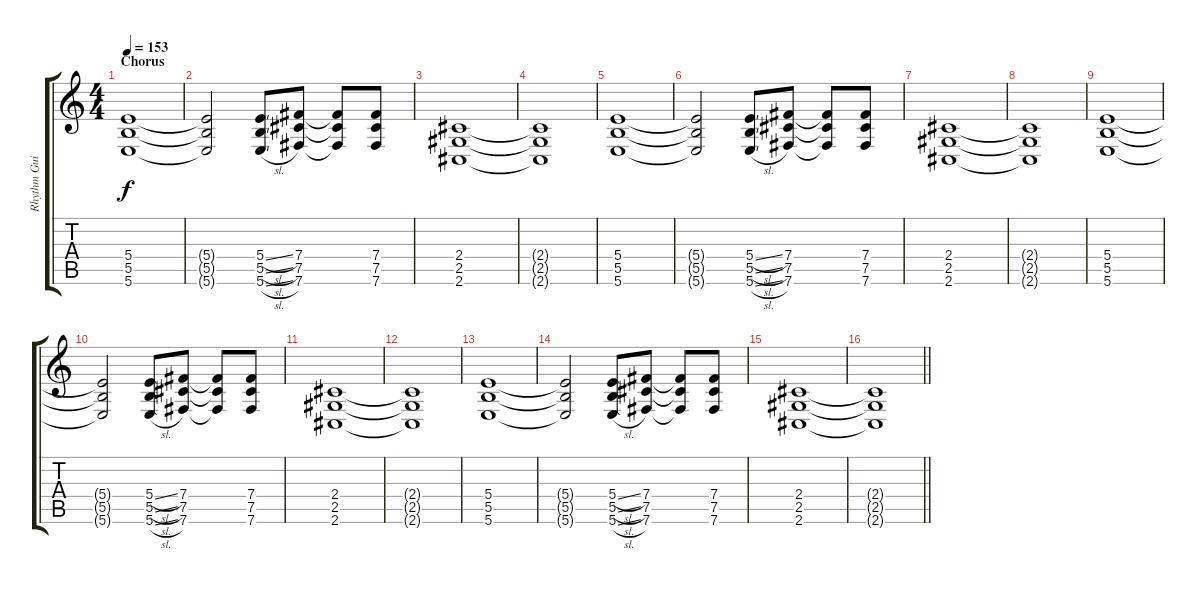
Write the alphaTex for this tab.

\track ("Rhythm Guitar" "Rhythm Gui") {instrument distortionguitar}
\staff {score tabs}
\tuning (Db4 Ab3 E3 B2 Gb2 B1) {hide}
\ts (4 4)
\section ("" "Chorus")
\tempo 153
\clef g2
\ks c
(5.4 5.5 5.6).1{dy f volume 16 instrument distortionguitar} |
(5.4{t} 5.5{t} 5.6{t}).2 (5.4{sl} 5.5{sl} 5.6{sl}).8 (7.4 7.5 7.6).8 (7.4{t} 7.5{t} 7.6{t}).8 (7.4 7.5 7.6).8 |
(2.4 2.5 2.6).1 |
(2.4{t} 2.5{t} 2.6{t}).1 |
(5.4 5.5 5.6).1 |
(5.4{t} 5.5{t} 5.6{t}).2 (5.4{sl} 5.5{sl} 5.6{sl}).8 (7.4 7.5 7.6).8 (7.4{t} 7.5{t} 7.6{t}).8 (7.4 7.5 7.6).8 |
(2.4 2.5 2.6).1 |
(2.4{t} 2.5{t} 2.6{t}).1 |
(5.4 5.5 5.6).1 |
(5.4{t} 5.5{t} 5.6{t}).2 (5.4{sl} 5.5{sl} 5.6{sl}).8 (7.4 7.5 7.6).8 (7.4{t} 7.5{t} 7.6{t}).8 (7.4 7.5 7.6).8 |
(2.4 2.5 2.6).1 |
(2.4{t} 2.5{t} 2.6{t}).1 |
(5.4 5.5 5.6).1 |
(5.4{t} 5.5{t} 5.6{t}).2 (5.4{sl} 5.5{sl} 5.6{sl}).8 (7.4 7.5 7.6).8 (7.4{t} 7.5{t} 7.6{t}).8 (7.4 7.5 7.6).8 |
(2.4 2.5 2.6).1 |
\barLineRight lightlight
(2.4{t} 2.5{t} 2.6{t}).1
